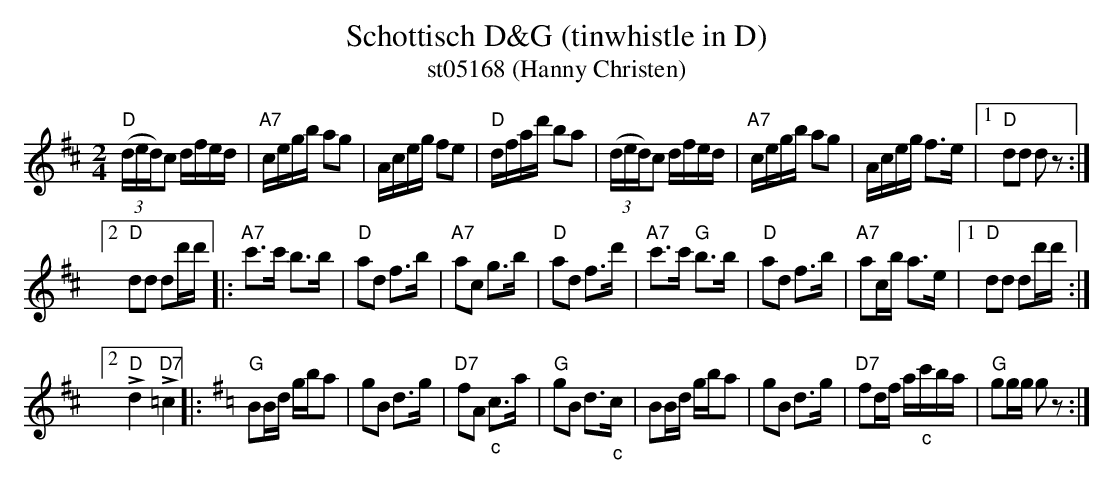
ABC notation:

X:1
T:Schottisch D&G (tinwhistle in D)
T:st05168 (Hanny Christen)
M:2/4
L:1/16
K:D %%MIDI gchordon
"D"((3ded)c2 dfed | "A7"cegb a2g2 | Aceg f2e2 | "D"dfad' b2a2 | ((3ded)c2 dfed | "A7"cegb a2g2 | Aceg f3e |1 "D"d2d2 d2z2 :|2
"D"d2d2 d2d'd' |: [L:1/8] "A7"c'>c' b>b | "D"ad f>b | "A7"ac g>b | "D"ad f>d' | "A7"c'>c' "G"b>b | "D"ad f>b | "A7"ac/2b/2 a>e |1 "D"dd dd'/2d'/2 :|2
"D"!>!d2"D7"!>!=c2 |: [K:G] "G"BB/2d/2 g/2b/2a | gB d>g | "D7"fA "_c"c>a | "G"gB d>"_c"c | BB/2d/2 g/2b/2a | gB d>g | "D7"fd/2f/2 a/2"_c"c'/2b/2a/2 | "G"gg/2g/2 gz :|
